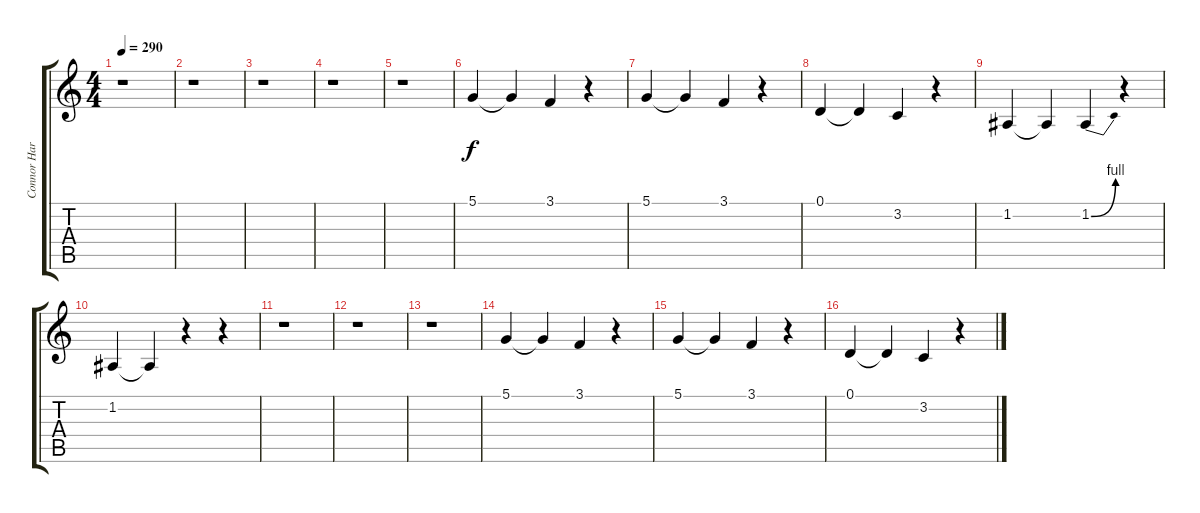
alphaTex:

\track ("Connor Harms" "Connor Har") {instrument bagpipe}
\staff {score tabs}
\tuning (D4 A3 F3 C3 G2 D2) {hide}
\ts (4 4)
\tempo 290
\clef g2
\ks c
r.1{dy f} |
r.1 |
r.1 |
r.1 |
r.1 |
5.1.4 5.1{t}.4 3.1.4 r.4 |
5.1.4 5.1{t}.4 3.1.4 r.4 |
0.1.4 0.1{t}.4 3.2.4 r.4 |
1.2.4 1.2{t}.4 1.2{be (bend 0 0 60 4)}.4 r.4 |
1.2.4 1.2{t}.4 r.4 r.4 |
r.1 |
r.1 |
r.1 |
5.1.4 5.1{t}.4 3.1.4 r.4 |
5.1.4 5.1{t}.4 3.1.4 r.4 |
0.1.4 0.1{t}.4 3.2.4 r.4
